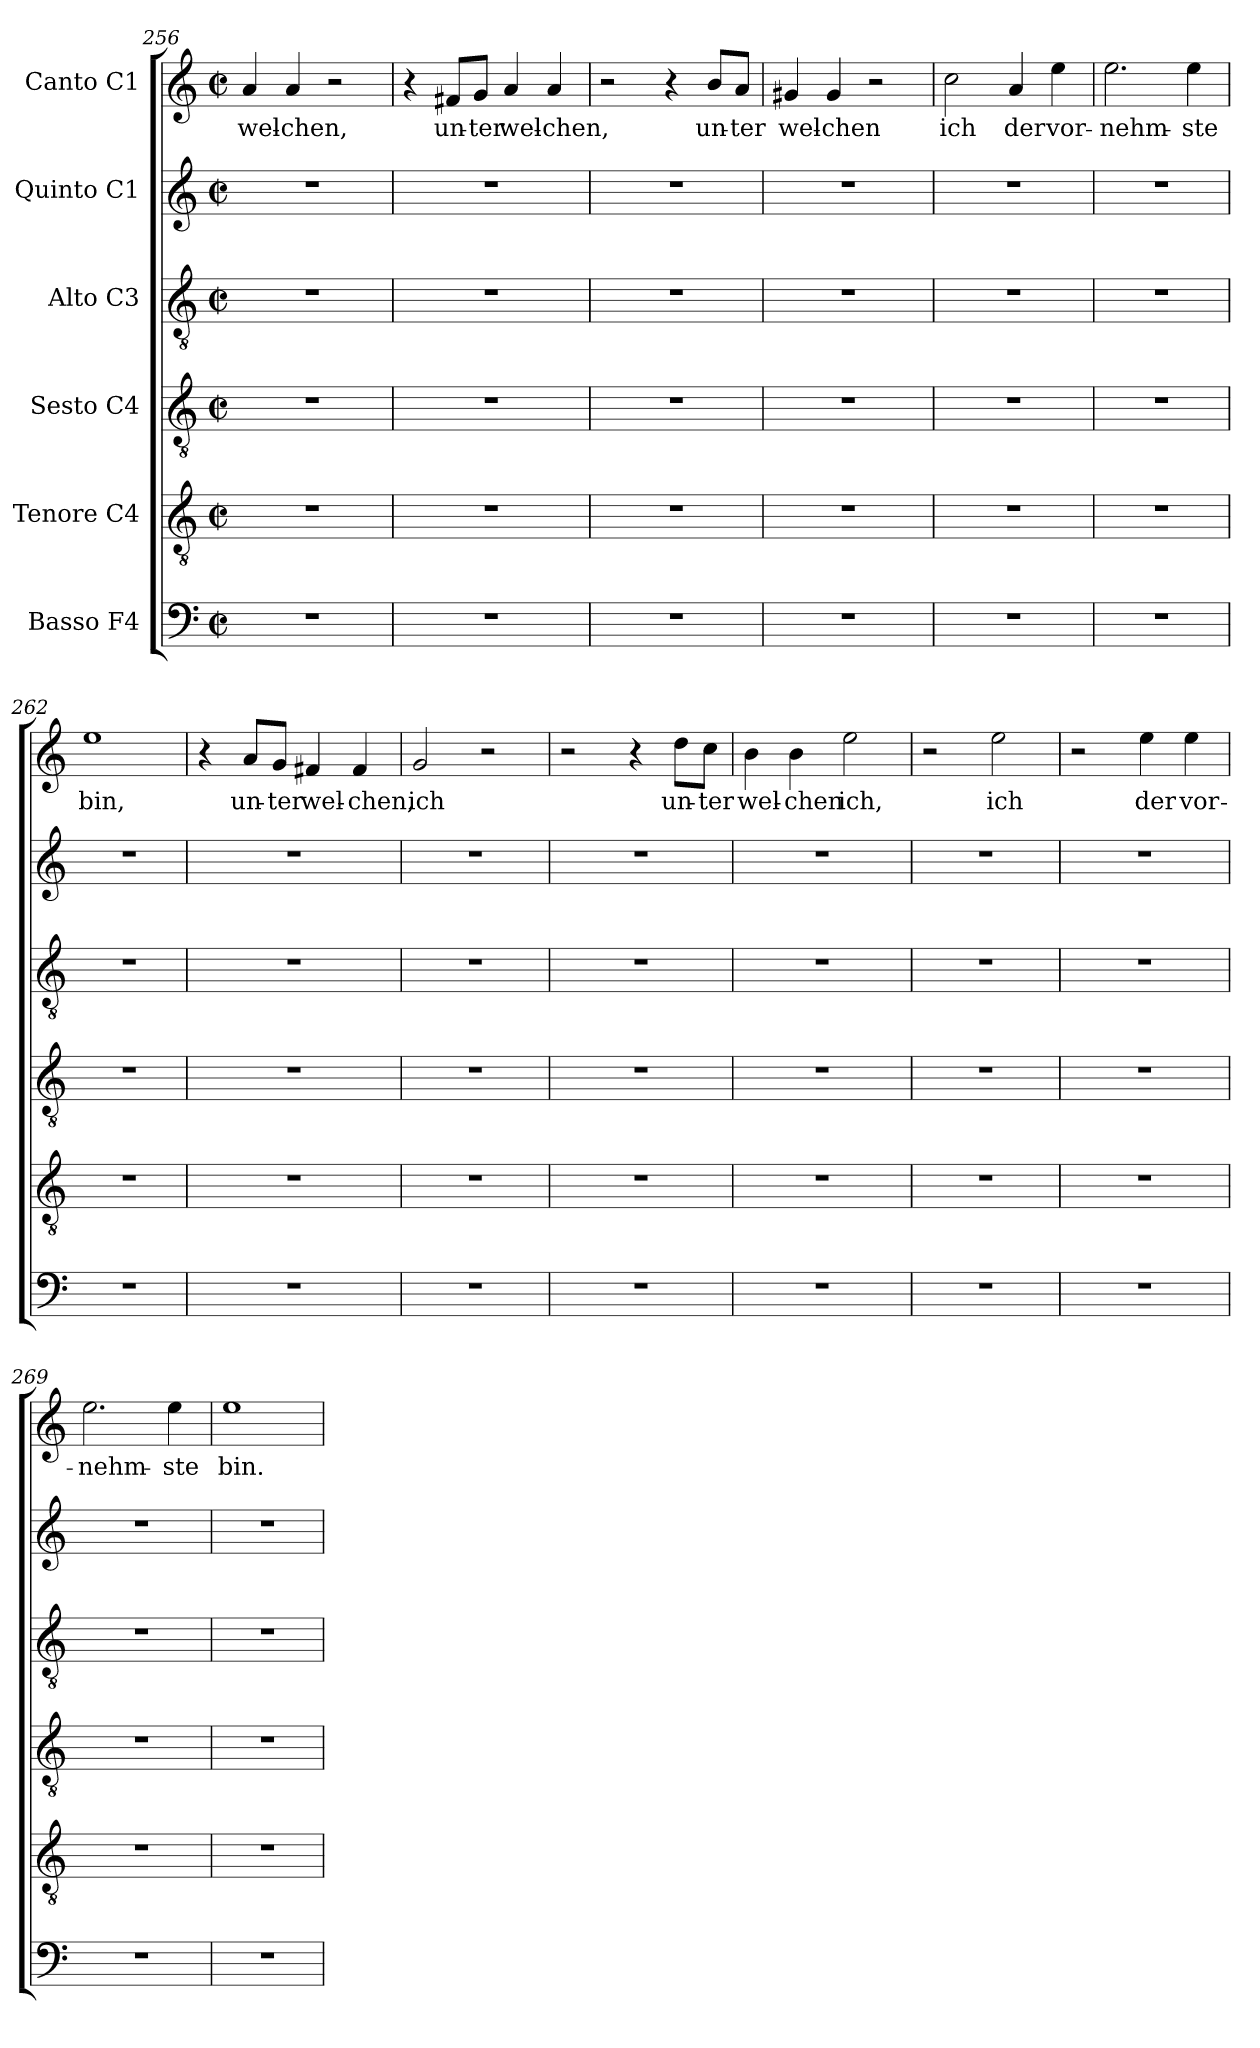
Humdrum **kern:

**kern	**kern	**kern	**kern	**kern	**kern	**text
*part6	*part5	*part4	*part3	*part2	*part1	*part1
*staff6	*staff5	*staff4	*staff3	*staff2	*staff1	*staff1
*I"Basso  F4	*I"Tenore  C4	*I"Sesto  C4	*I"Alto  C3	*I"Quinto  C1	*I"Canto C1	*
*clefF4	*clefGv2	*clefGv2	*clefGv2	*clefG2	*clefG2	*
*M2/2	*M2/2	*M2/2	*M2/2	*M2/2	*M2/2	*
*met(c|)	*met(c|)	*met(c|)	*met(c|)	*met(c|)	*met(c|)	*
=256	=256	=256	=256	=256	=256	=256
!	!	!	!	!	!	!LO:LY:b
1r	1r	1r	1r	1r	4a/	wel-
!	!	!	!	!	!	!LO:LY:b:cj
.	.	.	.	.	4a/	-chen,
.	.	.	.	.	2r	.
=257	=257	=257	=257	=257	=257	=257
1r	1r	1r	1r	1r	4r	.
!	!	!	!	!	!	!LO:LY:b
.	.	.	.	.	8f#X/L	un-
!	!	!	!	!	!	!LO:LY:b:rj
.	.	.	.	.	8g/J	-ter
!	!	!	!	!	!	!LO:LY:b
.	.	.	.	.	4a/	wel-
!	!	!	!	!	!	!LO:LY:b:cj
.	.	.	.	.	4a/	-chen,
=258	=258	=258	=258	=258	=258	=258
1r	1r	1r	1r	1r	2r	.
.	.	.	.	.	4r	.
!	!	!	!	!	!	!LO:LY:b
.	.	.	.	.	8b/L	un-
!	!	!	!	!	!	!LO:LY:b:rj
.	.	.	.	.	8a/J	-ter
!!LO:LB:g=z
=259	=259	=259	=259	=259	=259	=259
!	!	!	!	!	!	!LO:LY:b
1r	1r	1r	1r	1r	4g#X/	wel-
!	!	!	!	!	!	!LO:LY:b:cj
.	.	.	.	.	4g#/	-chen
.	.	.	.	.	2r	.
=260	=260	=260	=260	=260	=260	=260
!	!	!	!	!	!	!LO:LY:b:cj
1r	1r	1r	1r	1r	2cc\	ich
!	!	!	!	!	!	!LO:LY:b:cj
.	.	.	.	.	4a/	der
!	!	!	!	!	!	!LO:LY:b:cj
.	.	.	.	.	4ee\	vor-
=261	=261	=261	=261	=261	=261	=261
!	!	!	!	!	!	!LO:LY:b:cj
1r	1r	1r	1r	1r	2.ee\	-nehm-
!	!	!	!	!	!	!LO:LY:b:cj
.	.	.	.	.	4ee\	-ste
=262	=262	=262	=262	=262	=262	=262
!	!	!	!	!	!	!LO:LY:b:cj
1r	1r	1r	1r	1r	1ee	bin,
=263	=263	=263	=263	=263	=263	=263
1r	1r	1r	1r	1r	4r	.
!	!	!	!	!	!	!LO:LY:b:cj
.	.	.	.	.	8a/L	un-
!	!	!	!	!	!	!LO:LY:b:cj
.	.	.	.	.	8g/J	-ter
!	!	!	!	!	!	!LO:LY:b
.	.	.	.	.	4f#X/	wel-
!	!	!	!	!	!	!LO:LY:b:cj
.	.	.	.	.	4f#/	-chen,
=264	=264	=264	=264	=264	=264	=264
!	!	!	!	!	!	!LO:LY:b:cj
1r	1r	1r	1r	1r	2g/	ich
.	.	.	.	.	2r	.
=265	=265	=265	=265	=265	=265	=265
1r	1r	1r	1r	1r	2r	.
.	.	.	.	.	4r	.
!	!	!	!	!	!	!LO:LY:b
.	.	.	.	.	8dd\L	un-
!	!	!	!	!	!	!LO:LY:b:rj
.	.	.	.	.	8cc\J	-ter
!!LO:LB:g=z
=266	=266	=266	=266	=266	=266	=266
!	!	!	!	!	!	!LO:LY:b
1r	1r	1r	1r	1r	4b\	wel-
!	!	!	!	!	!	!LO:LY:b:rj
.	.	.	.	.	4b\	-chen
!	!	!	!	!	!	!LO:LY:b:cj
.	.	.	.	.	2ee\	ich,
=267	=267	=267	=267	=267	=267	=267
1r	1r	1r	1r	1r	2r	.
!	!	!	!	!	!	!LO:LY:b:cj
.	.	.	.	.	2ee\	ich
=268	=268	=268	=268	=268	=268	=268
1r	1r	1r	1r	1r	2r	.
!	!	!	!	!	!	!LO:LY:b:cj
.	.	.	.	.	4ee\	der
!	!	!	!	!	!	!LO:LY:b:cj
.	.	.	.	.	4ee\	vor-
=269	=269	=269	=269	=269	=269	=269
!	!	!	!	!	!	!LO:LY:b:cj
1r	1r	1r	1r	1r	2.ee\	-nehm-
!	!	!	!	!	!	!LO:LY:b:cj
.	.	.	.	.	4ee\	-ste
=270	=270	=270	=270	=270	=270	=270
!	!	!	!	!	!	!LO:LY:b:cj
1r	1r	1r	1r	1r	1ee	bin.
=	=	=	=	=	=	=
*-	*-	*-	*-	*-	*-	*-
